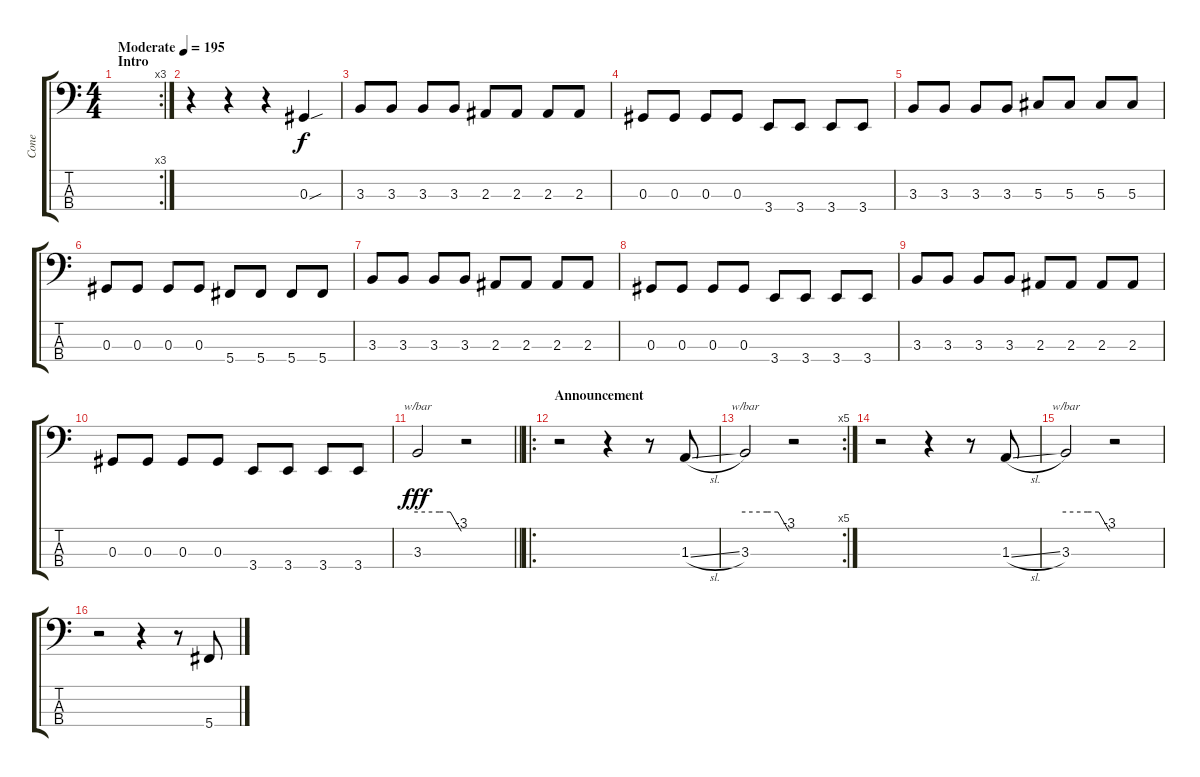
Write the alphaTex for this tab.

\track ("Cone" "Cone") {instrument slapbass2}
\staff {score tabs}
\tuning (Gb2 Db2 Ab1 Db1) {hide}
\rc 3
\ts (4 4)
\section ("" "Intro")
\tempo (195 "Moderate")
\clef f4
\ks c
|
r.4 r.4 r.4 0.3{sou}.4 |
3.3.8 3.3.8 3.3.8 3.3.8 2.3.8 2.3.8 2.3.8 2.3.8 |
0.3.8 0.3.8 0.3.8 0.3.8 3.4.8 3.4.8 3.4.8 3.4.8 |
3.3.8 3.3.8 3.3.8 3.3.8 5.3.8 5.3.8 5.3.8 5.3.8 |
0.3.8 0.3.8 0.3.8 0.3.8 5.4.8 5.4.8 5.4.8 5.4.8 |
3.3.8 3.3.8 3.3.8 3.3.8 2.3.8 2.3.8 2.3.8 2.3.8 |
0.3.8 0.3.8 0.3.8 0.3.8 3.4.8 3.4.8 3.4.8 3.4.8 |
3.3.8 3.3.8 3.3.8 3.3.8 2.3.8 2.3.8 2.3.8 2.3.8 |
0.3.8 0.3.8 0.3.8 0.3.8 3.4.8 3.4.8 3.4.8 3.4.8 |
\barLineRight lightlight
3.3.2{tbe (custom default 0 0 30 0 45 0 60 -12) dy fff} r.2 |
\ro
\section ("" "Announcement")
r.2 r.4 r.8 1.3{sl}.8 |
\rc 5
3.3.2{tbe (custom default 0 0 30 0 45 0 60 -12)} r.2 |
r.2 r.4 r.8 1.3{sl}.8 |
3.3.2{tbe (custom default 0 0 30 0 45 0 60 -12)} r.2 |
r.2 r.4 r.8 5.4{sl}.8
